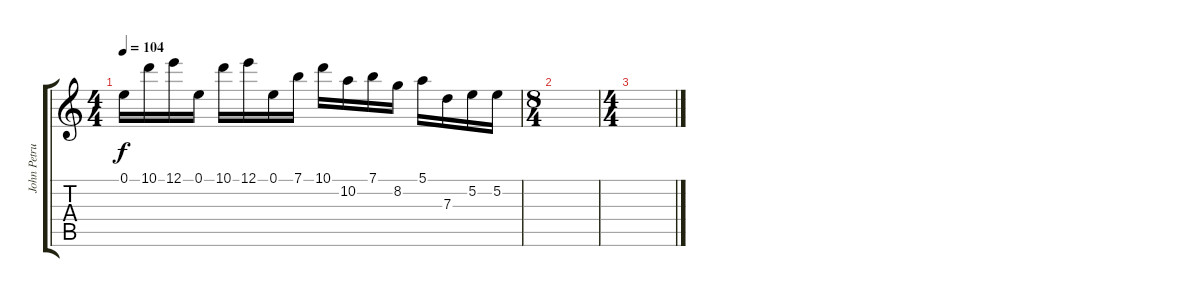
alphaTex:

\track ("John Petrucci" "John Petru") {instrument overdrivenguitar}
\staff {score tabs}
\tuning (E4 B3 G3 D3 A2 E2) {hide}
\ts (4 4)
\tempo 104
\clef g2
\ks c
0.1.16{dy f} 10.1.16 12.1.16 0.1.16 10.1.16 12.1.16 0.1.16 7.1.16 10.1.16 10.2.16 7.1.16 8.2.16 5.1.16 7.3.16 5.2.16 5.2.16 |
\ts (8 4)
|
\ts (4 4)
